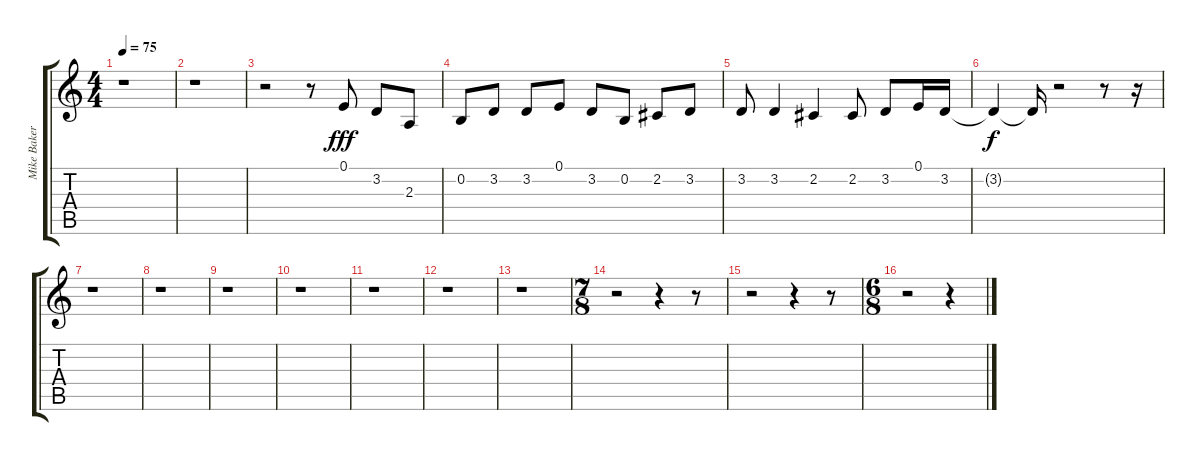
\track ("Mike Baker" "Mike Baker") {instrument tenorsax}
\staff {score tabs}
\tuning (E4 B3 G3 D3 A2 E2) {hide}
\ts (4 4)
\tempo 75
\clef g2
\ks c
r.1{dy fff} |
r.1 |
r.2 r.8 0.1.8 3.2.8 2.3.8 |
0.2.8 3.2.8 3.2.8 0.1.8 3.2.8 0.2.8 2.2.8 3.2.8 |
3.2.8 3.2.4 2.2.4 2.2.8 3.2.8 0.1.16 3.2.16 |
3.2{t}.4{dy f} 3.2{t}.16 r.2 r.8 r.16 |
r.1 |
r.1 |
r.1 |
r.1 |
r.1 |
r.1 |
r.1 |
\ts (7 8)
r.2 r.4 r.8 |
r.2 r.4 r.8 |
\ts (6 8)
r.2 r.4
